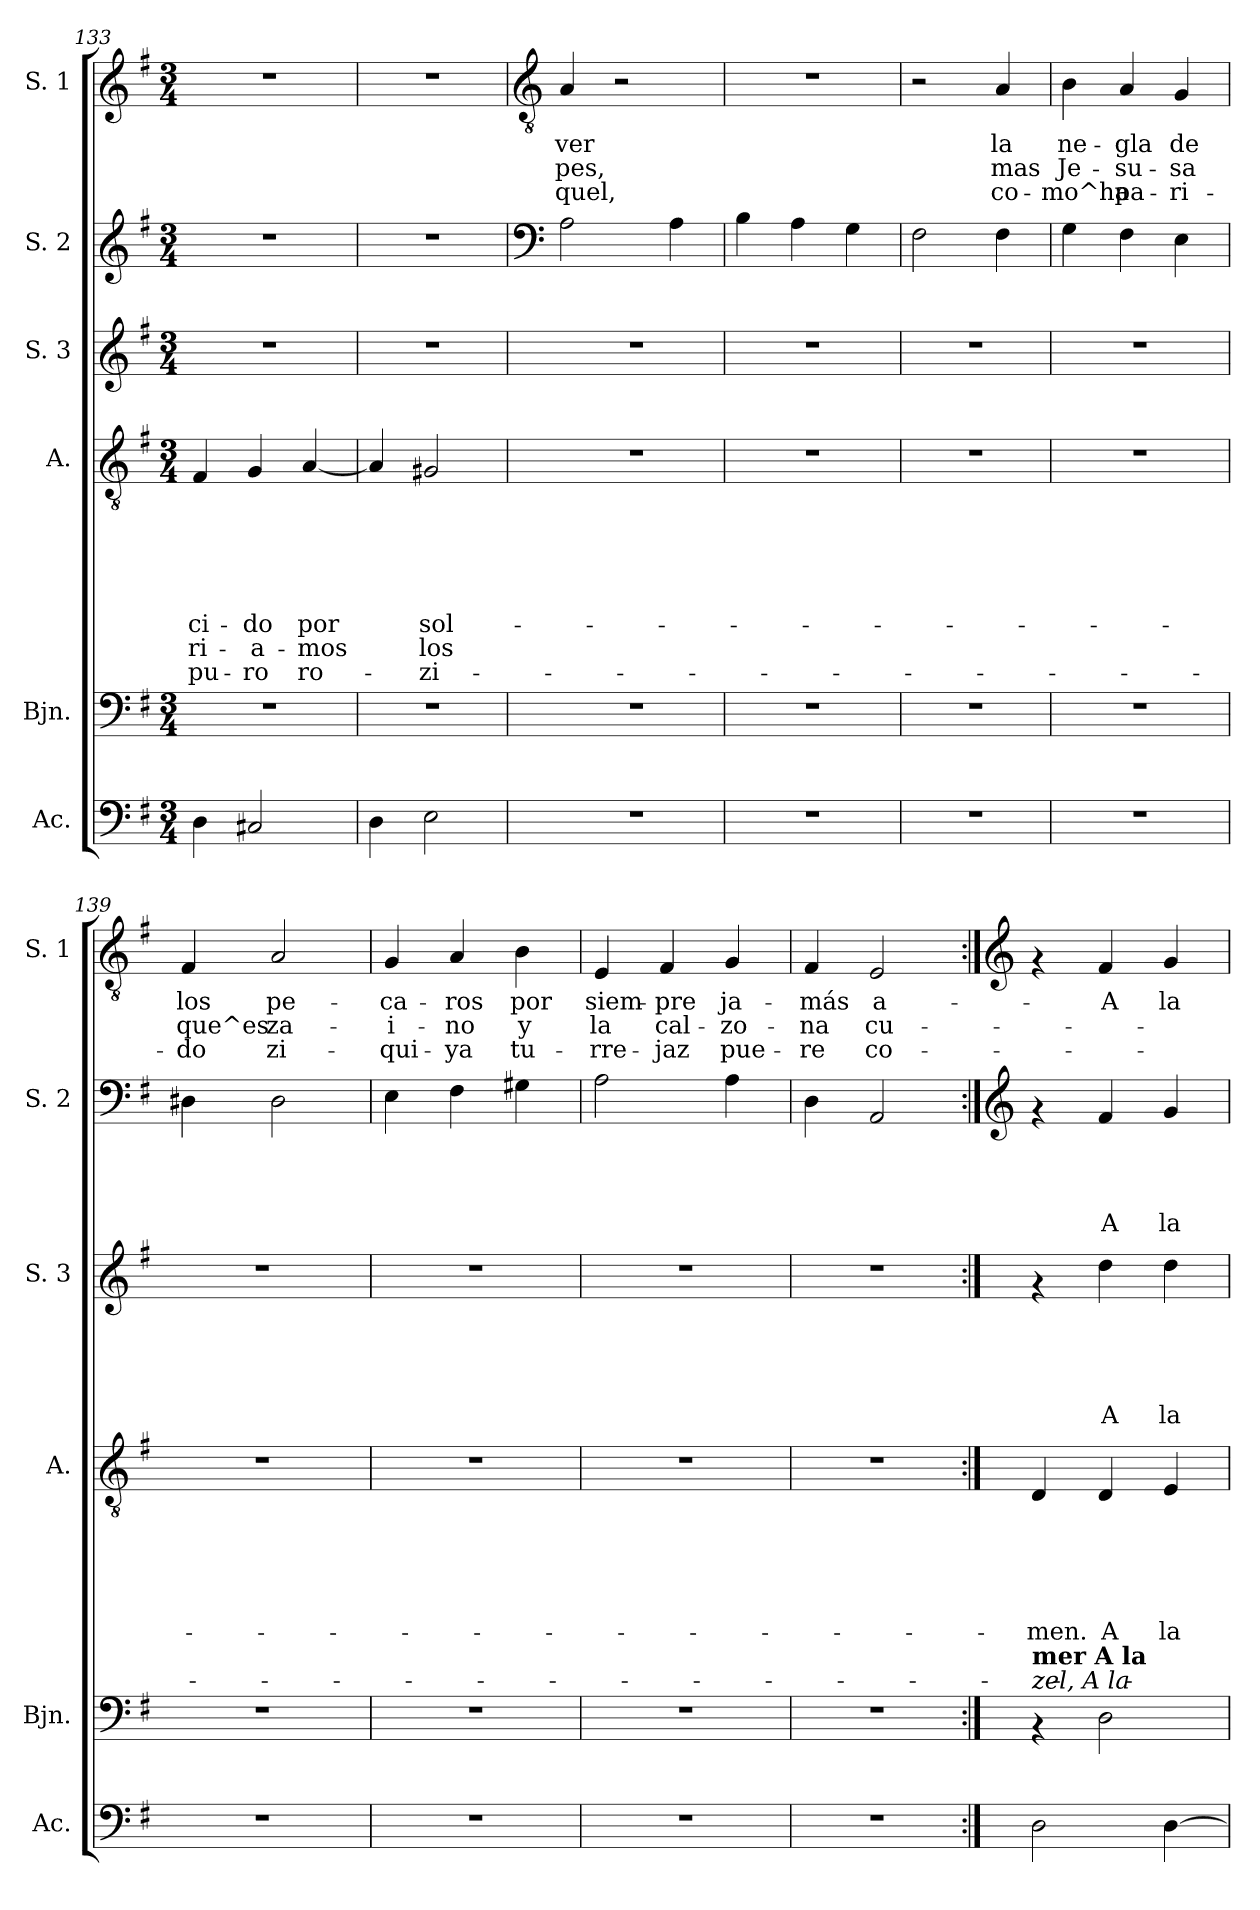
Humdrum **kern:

**kern	**kern	**kern	**text	**text	**text	**text	**text	**text	**text	**text	**kern	**text	**text	**text	**text	**text	**kern	**text	**text	**text	**text	**kern	**text	**text	**text
*part6	*part5	*part4	*part4	*part4	*part4	*part4	*part4	*part4	*part4	*part4	*part3	*part3	*part3	*part3	*part3	*part3	*part2	*part2	*part2	*part2	*part2	*part1	*part1	*part1	*part1
*staff6	*staff5	*staff4	*staff4	*staff4	*staff4	*staff4	*staff4	*staff4	*staff4	*staff4	*staff3	*staff3	*staff3	*staff3	*staff3	*staff3	*staff2	*staff2	*staff2	*staff2	*staff2	*staff1	*staff1	*staff1	*staff1
*I"Ac.	*I"Bjn.	*I"A.	*	*	*	*	*	*	*	*	*I"S. 3	*	*	*	*	*	*I"S. 2	*	*	*	*	*I"S. 1	*	*	*
*I'Ac.	*I'Bjn.	*I'A.	*	*	*	*	*	*	*	*	*I'S. 3	*	*	*	*	*	*I'S. 2	*	*	*	*	*I'S. 1	*	*	*
*clefF4	*clefF4	*clefGv2	*	*	*	*	*	*	*	*	*clefG2	*	*	*	*	*	*clefG2	*	*	*	*	*clefG2	*	*	*
*k[f#]	*k[f#]	*k[f#]	*	*	*	*	*	*	*	*	*k[f#]	*	*	*	*	*	*k[f#]	*	*	*	*	*k[f#]	*	*	*
*G:	*G:	*G:	*	*	*	*	*	*	*	*	*G:	*	*	*	*	*	*G:	*	*	*	*	*G:	*	*	*
*M3/4	*M3/4	*M3/4	*	*	*	*	*	*	*	*	*M3/4	*	*	*	*	*	*M3/4	*	*	*	*	*M3/4	*	*	*
=133	=133	=133	=133	=133	=133	=133	=133	=133	=133	=133	=133	=133	=133	=133	=133	=133	=133	=133	=133	=133	=133	=133	=133	=133	=133
!	!	!	!	!	!	!	!	!LO:LY:b	!LO:LY:b	!LO:LY:b	!	!	!	!	!	!	!	!	!	!	!	!	!	!	!
4D\	2.r	4F#/	.	.	.	.	.	-ci-	-ri-	pu-	2.r	.	.	.	.	.	2.r	.	.	.	.	2.r	.	.	.
!	!	!	!	!	!	!	!	!LO:LY:b	!LO:LY:b	!LO:LY:b	!	!	!	!	!	!	!	!	!	!	!	!	!	!	!
2C#X/	.	4G/	.	.	.	.	.	-do	-a-	-ro	.	.	.	.	.	.	.	.	.	.	.	.	.	.	.
!	!	!	!	!	!	!	!	!LO:LY:b	!LO:LY:b	!LO:LY:b	!	!	!	!	!	!	!	!	!	!	!	!	!	!	!
.	.	[>4A/	.	.	.	.	.	por	-mos	ro-	.	.	.	.	.	.	.	.	.	.	.	.	.	.	.
=134	=134	=134	=134	=134	=134	=134	=134	=134	=134	=134	=134	=134	=134	=134	=134	=134	=134	=134	=134	=134	=134	=134	=134	=134	=134
4D\	2.r	4A/]	.	.	.	.	.	.	.	.	2.r	.	.	.	.	.	2.r	.	.	.	.	2.r	.	.	.
!	!	!	!	!	!	!	!	!LO:LY:b	!LO:LY:b	!LO:LY:b	!	!	!	!	!	!	!	!	!	!	!	!	!	!	!
2E\	.	2G#X/	.	.	.	.	.	sol-	los	-zi-	.	.	.	.	.	.	.	.	.	.	.	.	.	.	.
!!LO:LB:g=z
=135	=135	=135	=135	=135	=135	=135	=135	=135	=135	=135	=135	=135	=135	=135	=135	=135	=135	=135	=135	=135	=135	=135	=135	=135	=135
*	*	*	*	*	*	*	*	*	*	*	*	*	*	*	*	*	*clefF4	*	*	*	*	*clefGv2	*	*	*
!	!	!	!	!	!	!	!	!	!	!	!	!	!	!	!	!	!	!	!	!	!	!	!LO:LY:b	!LO:LY:b	!LO:LY:b
2.r	2.r	2.r	.	.	.	.	.	.	.	.	2.r	.	.	.	.	.	2A\	.	.	.	.	4A/	ver	pes,	quel,
.	.	.	.	.	.	.	.	.	.	.	.	.	.	.	.	.	.	.	.	.	.	2r	.	.	.
.	.	.	.	.	.	.	.	.	.	.	.	.	.	.	.	.	4A\	.	.	.	.	.	.	.	.
=136	=136	=136	=136	=136	=136	=136	=136	=136	=136	=136	=136	=136	=136	=136	=136	=136	=136	=136	=136	=136	=136	=136	=136	=136	=136
2.r	2.r	2.r	.	.	.	.	.	.	.	.	2.r	.	.	.	.	.	4B\	.	.	.	.	2.r	.	.	.
.	.	.	.	.	.	.	.	.	.	.	.	.	.	.	.	.	4A\	.	.	.	.	.	.	.	.
.	.	.	.	.	.	.	.	.	.	.	.	.	.	.	.	.	4G\	.	.	.	.	.	.	.	.
=137	=137	=137	=137	=137	=137	=137	=137	=137	=137	=137	=137	=137	=137	=137	=137	=137	=137	=137	=137	=137	=137	=137	=137	=137	=137
2.r	2.r	2.r	.	.	.	.	.	.	.	.	2.r	.	.	.	.	.	2F#\	.	.	.	.	2r	.	.	.
!	!	!	!	!	!	!	!	!	!	!	!	!	!	!	!	!	!	!	!	!	!	!	!LO:LY:b	!LO:LY:b	!LO:LY:b
.	.	.	.	.	.	.	.	.	.	.	.	.	.	.	.	.	4F#\	.	.	.	.	4A/	la	mas	co-
=138	=138	=138	=138	=138	=138	=138	=138	=138	=138	=138	=138	=138	=138	=138	=138	=138	=138	=138	=138	=138	=138	=138	=138	=138	=138
!	!	!	!	!	!	!	!	!	!	!	!	!	!	!	!	!	!	!	!	!	!	!	!LO:LY:b	!LO:LY:b	!LO:LY:b
2.r	2.r	2.r	.	.	.	.	.	.	.	.	2.r	.	.	.	.	.	4G\	.	.	.	.	4B\	ne-	Je-	-mo^ha
!	!	!	!	!	!	!	!	!	!	!	!	!	!	!	!	!	!	!	!	!	!	!	!LO:LY:b	!LO:LY:b	!LO:LY:b
.	.	.	.	.	.	.	.	.	.	.	.	.	.	.	.	.	4F#\	.	.	.	.	4A/	-gla	-su-	pa-
!	!	!	!	!	!	!	!	!	!	!	!	!	!	!	!	!	!	!	!	!	!	!	!LO:LY:b	!LO:LY:b	!LO:LY:b
.	.	.	.	.	.	.	.	.	.	.	.	.	.	.	.	.	4E\	.	.	.	.	4G/	de	-sa	-ri-
=139	=139	=139	=139	=139	=139	=139	=139	=139	=139	=139	=139	=139	=139	=139	=139	=139	=139	=139	=139	=139	=139	=139	=139	=139	=139
!	!	!	!	!	!	!	!	!	!	!	!	!	!	!	!	!	!	!	!	!	!	!	!LO:LY:b	!LO:LY:b	!LO:LY:b
2.r	2.r	2.r	.	.	.	.	.	.	.	.	2.r	.	.	.	.	.	4D#X\	.	.	.	.	4F#/	los	que^es	-do
!	!	!	!	!	!	!	!	!	!	!	!	!	!	!	!	!	!	!	!	!	!	!	!LO:LY:b	!LO:LY:b	!LO:LY:b
.	.	.	.	.	.	.	.	.	.	.	.	.	.	.	.	.	2D#\	.	.	.	.	2A/	pe-	za-	zi-
=140	=140	=140	=140	=140	=140	=140	=140	=140	=140	=140	=140	=140	=140	=140	=140	=140	=140	=140	=140	=140	=140	=140	=140	=140	=140
!	!	!	!	!	!	!	!	!	!	!	!	!	!	!	!	!	!	!	!	!	!	!	!LO:LY:b	!LO:LY:b	!LO:LY:b
2.r	2.r	2.r	.	.	.	.	.	.	.	.	2.r	.	.	.	.	.	4E\	.	.	.	.	4G/	-ca-	-i-	-qui-
!	!	!	!	!	!	!	!	!	!	!	!	!	!	!	!	!	!	!	!	!	!	!	!LO:LY:b	!LO:LY:b	!LO:LY:b
.	.	.	.	.	.	.	.	.	.	.	.	.	.	.	.	.	4F#\	.	.	.	.	4A/	-ros	-no	-ya
!	!	!	!	!	!	!	!	!	!	!	!	!	!	!	!	!	!	!	!	!	!	!	!LO:LY:b	!LO:LY:b	!LO:LY:b
.	.	.	.	.	.	.	.	.	.	.	.	.	.	.	.	.	4G#X\	.	.	.	.	4B\	por	y	tu-
=141	=141	=141	=141	=141	=141	=141	=141	=141	=141	=141	=141	=141	=141	=141	=141	=141	=141	=141	=141	=141	=141	=141	=141	=141	=141
!	!	!	!	!	!	!	!	!	!	!	!	!	!	!	!	!	!	!	!	!	!	!	!LO:LY:b	!LO:LY:b	!LO:LY:b
2.r	2.r	2.r	.	.	.	.	.	.	.	.	2.r	.	.	.	.	.	2A\	.	.	.	.	4E/	siem-	la	-rre-
!	!	!	!	!	!	!	!	!	!	!	!	!	!	!	!	!	!	!	!	!	!	!	!LO:LY:b	!LO:LY:b	!LO:LY:b
.	.	.	.	.	.	.	.	.	.	.	.	.	.	.	.	.	.	.	.	.	.	4F#/	-pre	cal-	-jaz
!	!	!	!	!	!	!	!	!	!	!	!	!	!	!	!	!	!	!	!	!	!	!	!LO:LY:b	!LO:LY:b	!LO:LY:b
.	.	.	.	.	.	.	.	.	.	.	.	.	.	.	.	.	4A\	.	.	.	.	4G/	ja-	-zo-	pue-
=142	=142	=142	=142	=142	=142	=142	=142	=142	=142	=142	=142	=142	=142	=142	=142	=142	=142	=142	=142	=142	=142	=142	=142	=142	=142
!	!	!	!	!	!	!	!	!	!	!	!	!	!	!	!	!	!	!	!	!	!	!	!LO:LY:b	!LO:LY:b	!LO:LY:b
2.r	2.r	2.r	.	.	.	.	.	.	.	.	2.r	.	.	.	.	.	4D\	.	.	.	.	4F#/	-más	-na	-re
!	!	!	!	!	!	!	!	!	!	!	!	!	!	!	!	!	!	!	!	!	!	!	!LO:LY:b	!LO:LY:b	!LO:LY:b
.	.	.	.	.	.	.	.	.	.	.	.	.	.	.	.	.	2AA/	.	.	.	.	2E/	a-	cu-	co-
!!LO:PB:g=z
=143:|!	=143:|!	=143:|!	=143:|!	=143:|!	=143:|!	=143:|!	=143:|!	=143:|!	=143:|!	=143:|!	=143:|!	=143:|!	=143:|!	=143:|!	=143:|!	=143:|!	=143:|!	=143:|!	=143:|!	=143:|!	=143:|!	=143:|!	=143:|!	=143:|!	=143:|!
*	*	*	*	*	*	*	*	*	*	*	*	*	*	*	*	*	*clefG2	*	*	*	*	*clefG2	*	*	*
!	!LO:TX:a:i:t=zel, A la	!	!	!	!	!	!	!	!	!	!	!	!	!	!	!	!	!	!	!	!	!	!	!	!
!	!LO:TX:a:B:t=mer A la	!	!	!	!	!	!	!	!	!	!	!	!	!	!	!	!	!	!	!	!	!	!	!	!
!	!	!	!	!	!	!	!	!LO:LY:b	!	!	!	!	!	!	!	!	!	!	!	!	!	!	!	!	!
2D\	4rAA	4D/	.	.	.	.	.	-men.	.	.	4rf	.	.	.	.	.	4rf	.	.	.	.	4rf	.	.	.
!	!	!	!	!	!	!	!	!LO:LY:b	!	!	!	!	!	!	!	!LO:LY:b	!	!	!	!	!LO:LY:b	!	!LO:LY:b	!	!
.	2D\	4D/	.	.	.	.	.	A	.	.	4dd\	.	.	.	.	A	4f#/	.	.	.	A	4f#/	-A	.	.
!	!	!	!	!	!	!	!	!LO:LY:b	!	!	!	!	!	!	!	!LO:LY:b	!	!	!	!	!LO:LY:b	!	!LO:LY:b	!	!
[>4D\	.	4E/	.	.	.	.	.	la	.	.	4dd\	.	.	.	.	la	4g/	.	.	.	la	4g/	la	.	.
=	=	=	=	=	=	=	=	=	=	=	=	=	=	=	=	=	=	=	=	=	=	=	=	=	=
*-	*-	*-	*-	*-	*-	*-	*-	*-	*-	*-	*-	*-	*-	*-	*-	*-	*-	*-	*-	*-	*-	*-	*-	*-	*-
